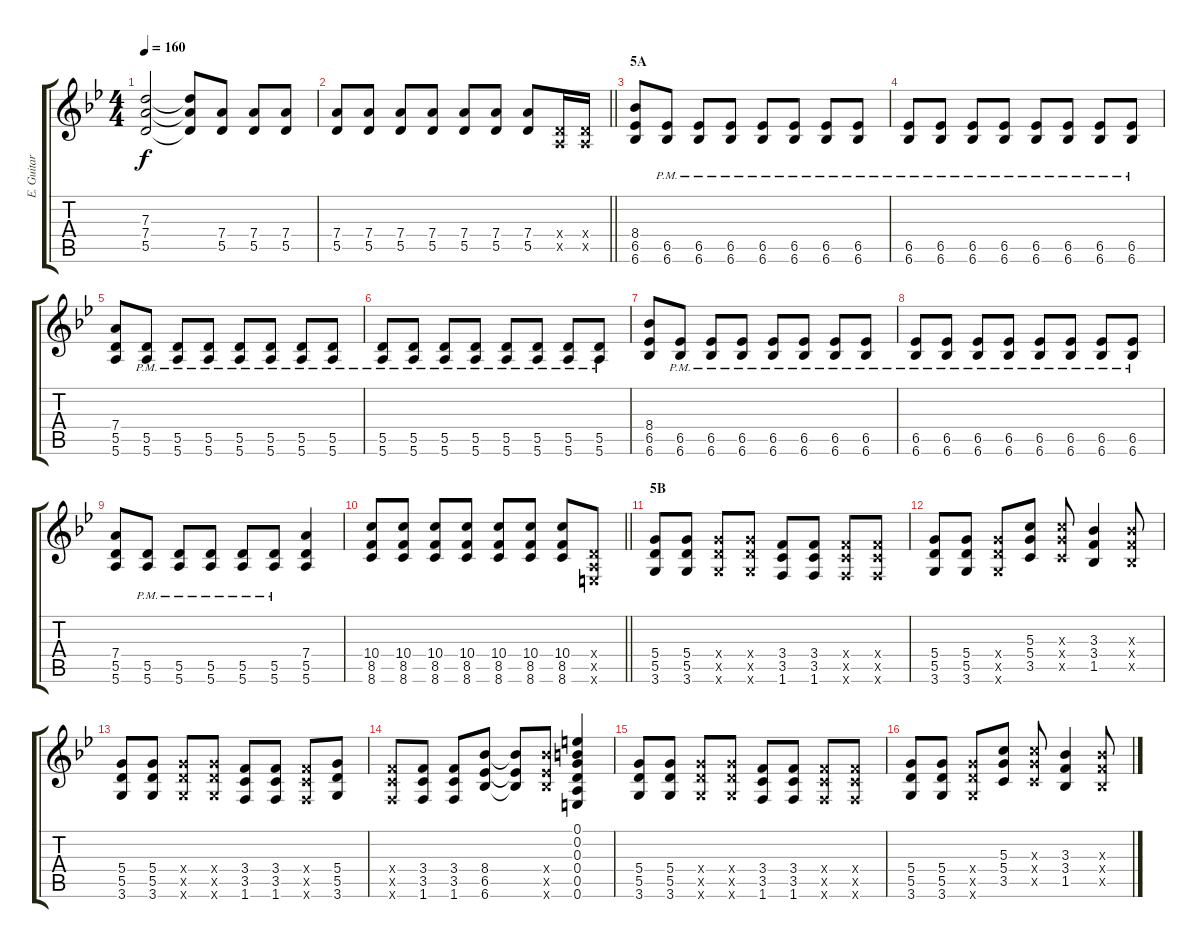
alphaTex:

\track ("E. Guitar II" "E. Guitar ") {instrument overdrivenguitar}
\staff {score tabs}
\tuning (E4 B3 G3 D3 A2 E2) {hide}
\ts (4 4)
\tempo 160
\clef g2
\ks bb
(7.3 7.4 5.5).2{dy f} (7.3{t} 7.4{t} 5.5{t}).8 (7.4 5.5).8 (7.4 5.5).8 (7.4 5.5).8 |
\barLineRight lightlight
(7.4 5.5).8 (7.4 5.5).8 (7.4 5.5).8 (7.4 5.5).8 (7.4 5.5).8 (7.4 5.5).8 (7.4 5.5).8 (0.4{x} 0.5{x}).16 (0.4{x} 0.5{x}).16 |
\section ("" "5A")
(8.4 6.5 6.6).8 (6.5{pm} 6.6{pm}).8 (6.5{pm} 6.6{pm}).8 (6.5{pm} 6.6{pm}).8 (6.5{pm} 6.6{pm}).8 (6.5{pm} 6.6{pm}).8 (6.5{pm} 6.6{pm}).8 (6.5{pm} 6.6{pm}).8 |
(6.5{pm} 6.6{pm}).8 (6.5{pm} 6.6{pm}).8 (6.5{pm} 6.6{pm}).8 (6.5{pm} 6.6{pm}).8 (6.5{pm} 6.6{pm}).8 (6.5{pm} 6.6{pm}).8 (6.5{pm} 6.6{pm}).8 (6.5{pm} 6.6{pm}).8 |
(7.4 5.5 5.6).8 (5.5{pm} 5.6{pm}).8 (5.5{pm} 5.6{pm}).8 (5.5{pm} 5.6{pm}).8 (5.5{pm} 5.6{pm}).8 (5.5{pm} 5.6{pm}).8 (5.5{pm} 5.6{pm}).8 (5.5{pm} 5.6{pm}).8 |
(5.5{pm} 5.6{pm}).8 (5.5{pm} 5.6{pm}).8 (5.5{pm} 5.6{pm}).8 (5.5{pm} 5.6{pm}).8 (5.5{pm} 5.6{pm}).8 (5.5{pm} 5.6{pm}).8 (5.5{pm} 5.6{pm}).8 (5.5{pm} 5.6{pm}).8 |
(8.4 6.5 6.6).8 (6.5{pm} 6.6{pm}).8 (6.5{pm} 6.6{pm}).8 (6.5{pm} 6.6{pm}).8 (6.5{pm} 6.6{pm}).8 (6.5{pm} 6.6{pm}).8 (6.5{pm} 6.6{pm}).8 (6.5{pm} 6.6{pm}).8 |
(6.5{pm} 6.6{pm}).8 (6.5{pm} 6.6{pm}).8 (6.5{pm} 6.6{pm}).8 (6.5{pm} 6.6{pm}).8 (6.5{pm} 6.6{pm}).8 (6.5{pm} 6.6{pm}).8 (6.5{pm} 6.6{pm}).8 (6.5{pm} 6.6{pm}).8 |
(7.4 5.5 5.6).8 (5.5{pm} 5.6{pm}).8 (5.5{pm} 5.6{pm}).8 (5.5{pm} 5.6{pm}).8 (5.5{pm} 5.6{pm}).8 (5.5{pm} 5.6{pm}).8 (7.4 5.5 5.6).4 |
\barLineRight lightlight
(10.4 8.5 8.6).8 (10.4 8.5 8.6).8 (10.4 8.5 8.6).8 (10.4 8.5 8.6).8 (10.4 8.5 8.6).8 (10.4 8.5 8.6).8 (10.4 8.5 8.6).8 (0.4{x} 0.5{x} 0.6{x}).8 |
\section ("" "5B")
(5.4 5.5 3.6).8 (5.4 5.5 3.6).8 (5.4{x} 5.5{x} 3.6{x}).8 (5.4{x} 5.5{x} 3.6{x}).8 (3.4 3.5 1.6).8 (3.4 3.5 1.6).8 (3.4{x} 3.5{x} 1.6{x}).8 (3.4{x} 3.5{x} 1.6{x}).8 |
(5.4 5.5 3.6).8 (5.4 5.5 3.6).8 (5.4{x} 5.5{x} 3.6{x}).8 (5.3 5.4 3.5).8 (5.3{x} 5.4{x} 3.5{x}).8 (3.3 3.4 1.5).4 (3.3{x} 3.4{x} 1.5{x}).8 |
(5.4 5.5 3.6).8 (5.4 5.5 3.6).8 (5.4{x} 5.5{x} 3.6{x}).8 (5.4{x} 5.5{x} 3.6{x}).8 (3.4 3.5 1.6).8 (3.4 3.5 1.6).8 (3.4{x} 3.5{x} 1.6{x}).8 (5.4 5.5 3.6).8 |
(3.4{x} 3.5{x} 1.6{x}).8 (3.4 3.5 1.6).8 (3.4 3.5 1.6).8 (8.4 6.5 6.6).8 (8.4{t} 6.5{t} 6.6{t}).8 (8.4{x} 6.5{x} 6.6{x}).8 (0.1 0.2 0.3 0.4 0.5 0.6).4 |
(5.4 5.5 3.6).8 (5.4 5.5 3.6).8 (5.4{x} 5.5{x} 3.6{x}).8 (5.4{x} 5.5{x} 3.6{x}).8 (3.4 3.5 1.6).8 (3.4 3.5 1.6).8 (3.4{x} 3.5{x} 1.6{x}).8 (3.4{x} 3.5{x} 1.6{x}).8 |
(5.4 5.5 3.6).8 (5.4 5.5 3.6).8 (5.4{x} 5.5{x} 3.6{x}).8 (5.3 5.4 3.5).8 (5.3{x} 5.4{x} 3.5{x}).8 (3.3 3.4 1.5).4 (3.3{x} 3.4{x} 1.5{x}).8
